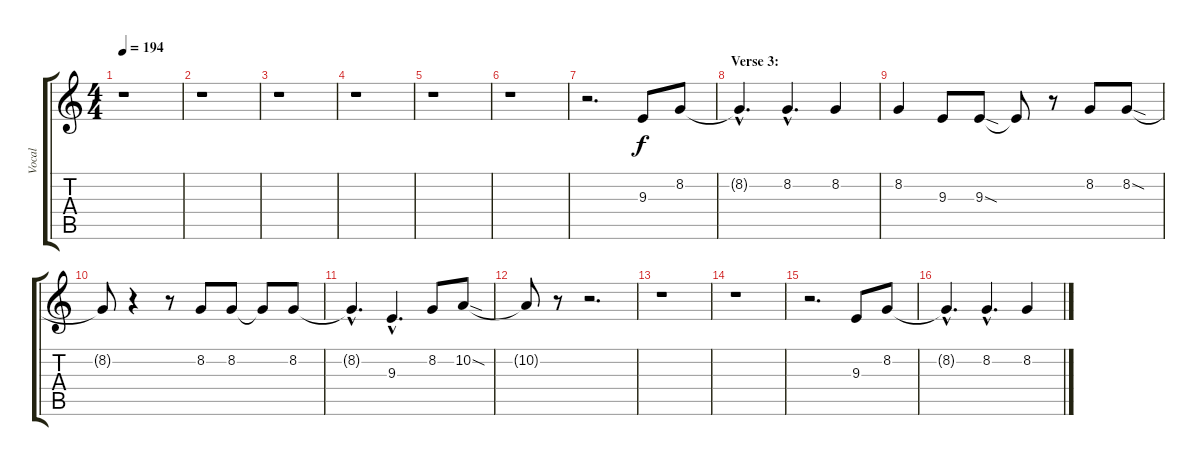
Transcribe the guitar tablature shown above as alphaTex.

\track ("Vocal" "Vocal") {instrument oboe}
\staff {score tabs}
\tuning (E4 B3 G3 D3 A2 E2) {hide}
\ts (4 4)
\tempo 194
\clef g2
\ks c
r.1{dy f} |
r.1 |
r.1 |
r.1 |
r.1 |
r.1 |
r.2{d} 9.3.8 8.2.8 |
\section ("" "Verse 3:")
8.2{hac t}.4{d} 8.2{hac}.4{d} 8.2.4 |
8.2.4 9.3.8 9.3{sod}.8 9.3{t}.8 r.8 8.2.8 8.2{sod}.8 |
8.2{t}.8 r.4 r.8 8.2.8 8.2.8 8.2{t}.8 8.2.8 |
8.2{hac t}.4{d} 9.3{hac}.4{d} 8.2.8 10.2{sod}.8 |
10.2{t}.8 r.8 r.2{d} |
r.1 |
r.1 |
r.2{d} 9.3.8 8.2.8 |
8.2{hac t}.4{d} 8.2{hac}.4{d} 8.2.4
